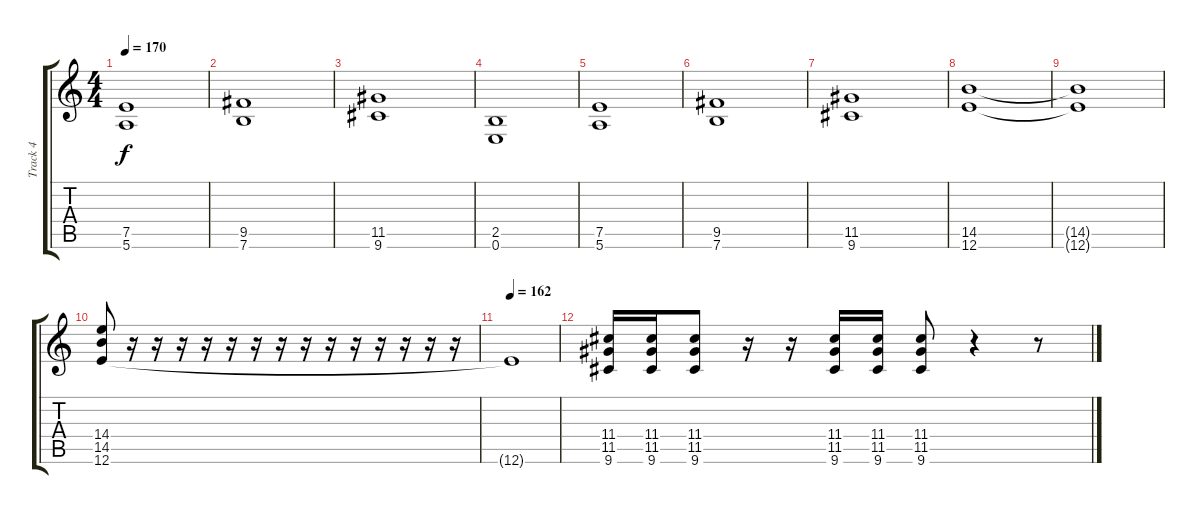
\track ("Track 4" "Track 4") {instrument distortionguitar}
\staff {score tabs}
\tuning (E4 B3 G3 D3 A2 E2) {hide}
\ts (4 4)
\tempo 170
\clef g2
\ks c
(7.5 5.6).1{dy f} |
(9.5 7.6).1 |
(11.5 9.6).1 |
(2.5 0.6).1 |
(7.5 5.6).1 |
(9.5 7.6).1 |
(11.5 9.6).1 |
(14.5 12.6).1 |
(14.5{t} 12.6{t}).1 |
(14.4 14.5 12.6).8 r.16 r.16 r.16 r.16 r.16 r.16 r.16 r.16 r.16 r.16 r.16 r.16 r.16 r.16 |
\tempo 162
12.6{t}.1 |
(11.4 11.5 9.6).16 (11.4 11.5 9.6).16 (11.4 11.5 9.6).8 r.16 r.16 (11.4 11.5 9.6).16 (11.4 11.5 9.6).16 (11.4 11.5 9.6).8 r.4 r.8
